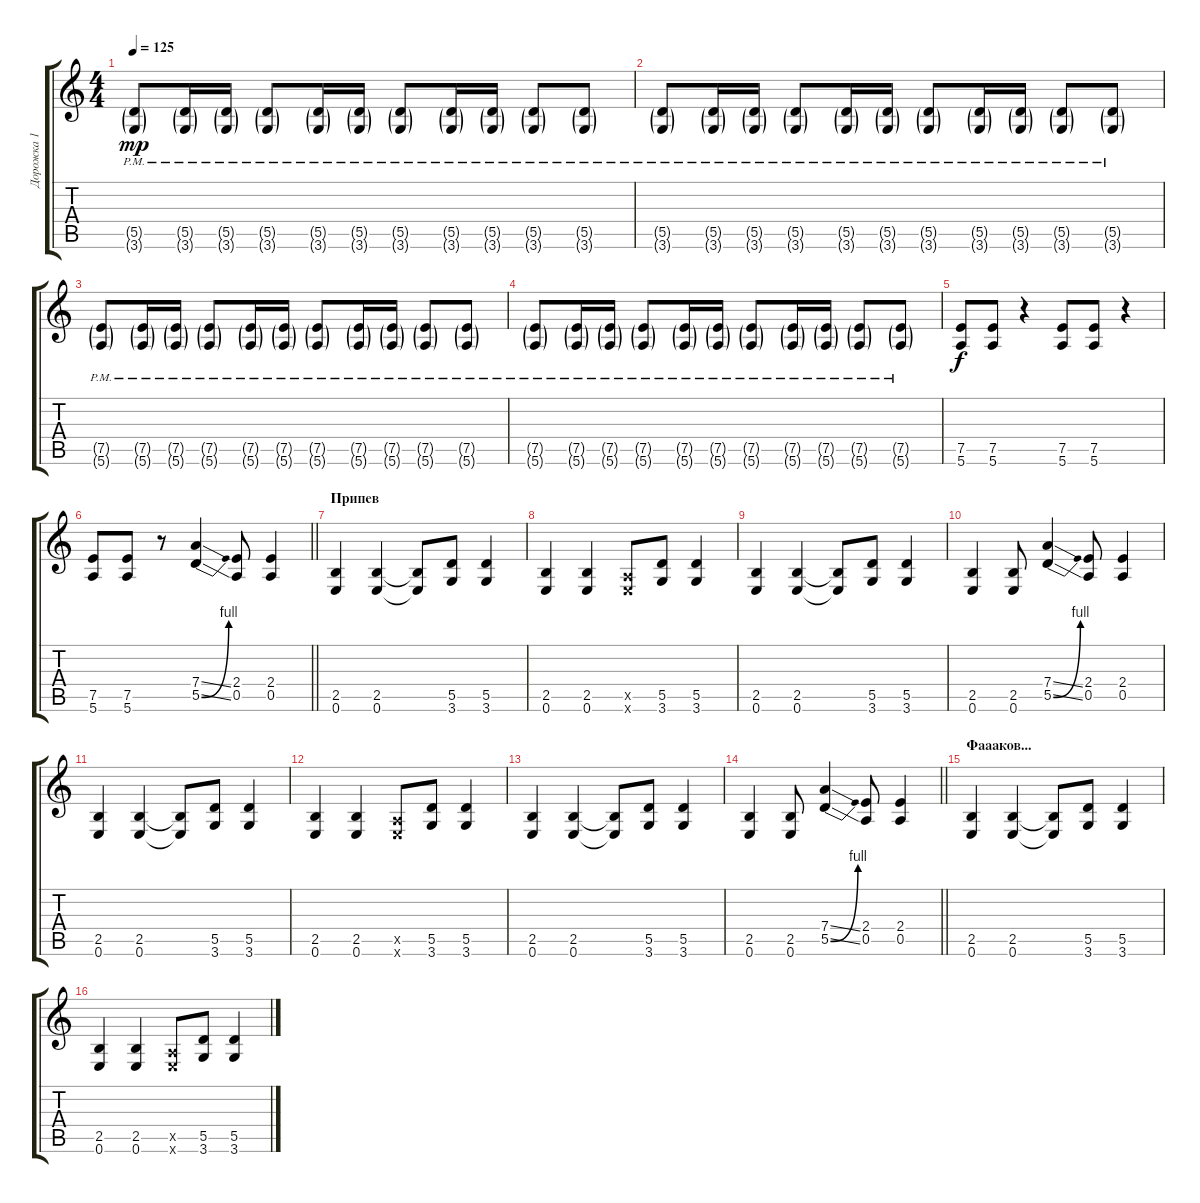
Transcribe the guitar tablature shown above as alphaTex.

\track ("Дорожка 1" "Дорожка 1") {instrument overdrivenguitar}
\staff {score tabs}
\tuning (E4 B3 G3 D3 A2 E2) {hide}
\ts (4 4)
\tempo 125
\clef g2
\ks c
(5.5{g pm} 3.6{g pm}).8{dy mp} (5.5{g pm} 3.6{g pm}).16 (5.5{g pm} 3.6{g pm}).16 (5.5{g pm} 3.6{g pm}).8 (5.5{g pm} 3.6{g pm}).16 (5.5{g pm} 3.6{g pm}).16 (5.5{g pm} 3.6{g pm}).8 (5.5{g pm} 3.6{g pm}).16 (5.5{g pm} 3.6{g pm}).16 (5.5{g pm} 3.6{g pm}).8 (5.5{g pm} 3.6{g pm}).8 |
(5.5{g pm} 3.6{g pm}).8 (5.5{g pm} 3.6{g pm}).16 (5.5{g pm} 3.6{g pm}).16 (5.5{g pm} 3.6{g pm}).8 (5.5{g pm} 3.6{g pm}).16 (5.5{g pm} 3.6{g pm}).16 (5.5{g pm} 3.6{g pm}).8 (5.5{g pm} 3.6{g pm}).16 (5.5{g pm} 3.6{g pm}).16 (5.5{g pm} 3.6{g pm}).8 (5.5{g pm} 3.6{g pm}).8 |
(7.5{g pm} 5.6{g pm}).8 (7.5{g pm} 5.6{g pm}).16 (7.5{g pm} 5.6{g pm}).16 (7.5{g pm} 5.6{g pm}).8 (7.5{g pm} 5.6{g pm}).16 (7.5{g pm} 5.6{g pm}).16 (7.5{g pm} 5.6{g pm}).8 (7.5{g pm} 5.6{g pm}).16 (7.5{g pm} 5.6{g pm}).16 (7.5{g pm} 5.6{g pm}).8 (7.5{g pm} 5.6{g pm}).8 |
(7.5{g pm} 5.6{g pm}).8 (7.5{g pm} 5.6{g pm}).16 (7.5{g pm} 5.6{g pm}).16 (7.5{g pm} 5.6{g pm}).8 (7.5{g pm} 5.6{g pm}).16 (7.5{g pm} 5.6{g pm}).16 (7.5{g pm} 5.6{g pm}).8 (7.5{g pm} 5.6{g pm}).16 (7.5{g pm} 5.6{g pm}).16 (7.5{g pm} 5.6{g pm}).8 (7.5{g pm} 5.6{g pm}).8 |
(7.5 5.6).8{dy f} (7.5 5.6).8 r.4 (7.5 5.6).8 (7.5 5.6).8 r.4 |
\barLineRight lightlight
(7.5 5.6).8 (7.5 5.6).8 r.8 (7.4{ss} 5.5{be (bend 0 0 60 4) ss}).4 (2.4 0.5).8 (2.4 0.5).4 |
\section ("" "Припев")
(2.5 0.6).4 (2.5 0.6).4 (2.5{t} 0.6{t}).8 (5.5 3.6).8 (5.5 3.6).4 |
(2.5 0.6).4 (2.5 0.6).4 (0.5{x} 0.6{x}).8 (5.5 3.6).8 (5.5 3.6).4 |
(2.5 0.6).4 (2.5 0.6).4 (2.5{t} 0.6{t}).8 (5.5 3.6).8 (5.5 3.6).4 |
(2.5 0.6).4 (2.5 0.6).8 (7.4{ss} 5.5{be (bend 0 0 60 4) ss}).4 (2.4 0.5).8 (2.4 0.5).4 |
(2.5 0.6).4 (2.5 0.6).4 (2.5{t} 0.6{t}).8 (5.5 3.6).8 (5.5 3.6).4 |
(2.5 0.6).4 (2.5 0.6).4 (0.5{x} 0.6{x}).8 (5.5 3.6).8 (5.5 3.6).4 |
(2.5 0.6).4 (2.5 0.6).4 (2.5{t} 0.6{t}).8 (5.5 3.6).8 (5.5 3.6).4 |
\barLineRight lightlight
(2.5 0.6).4 (2.5 0.6).8 (7.4{ss} 5.5{be (bend 0 0 60 4) ss}).4 (2.4 0.5).8 (2.4 0.5).4 |
\section ("" "Фаааков...")
(2.5 0.6).4 (2.5 0.6).4 (2.5{t} 0.6{t}).8 (5.5 3.6).8 (5.5 3.6).4 |
(2.5 0.6).4 (2.5 0.6).4 (0.5{x} 0.6{x}).8 (5.5 3.6).8 (5.5 3.6).4
